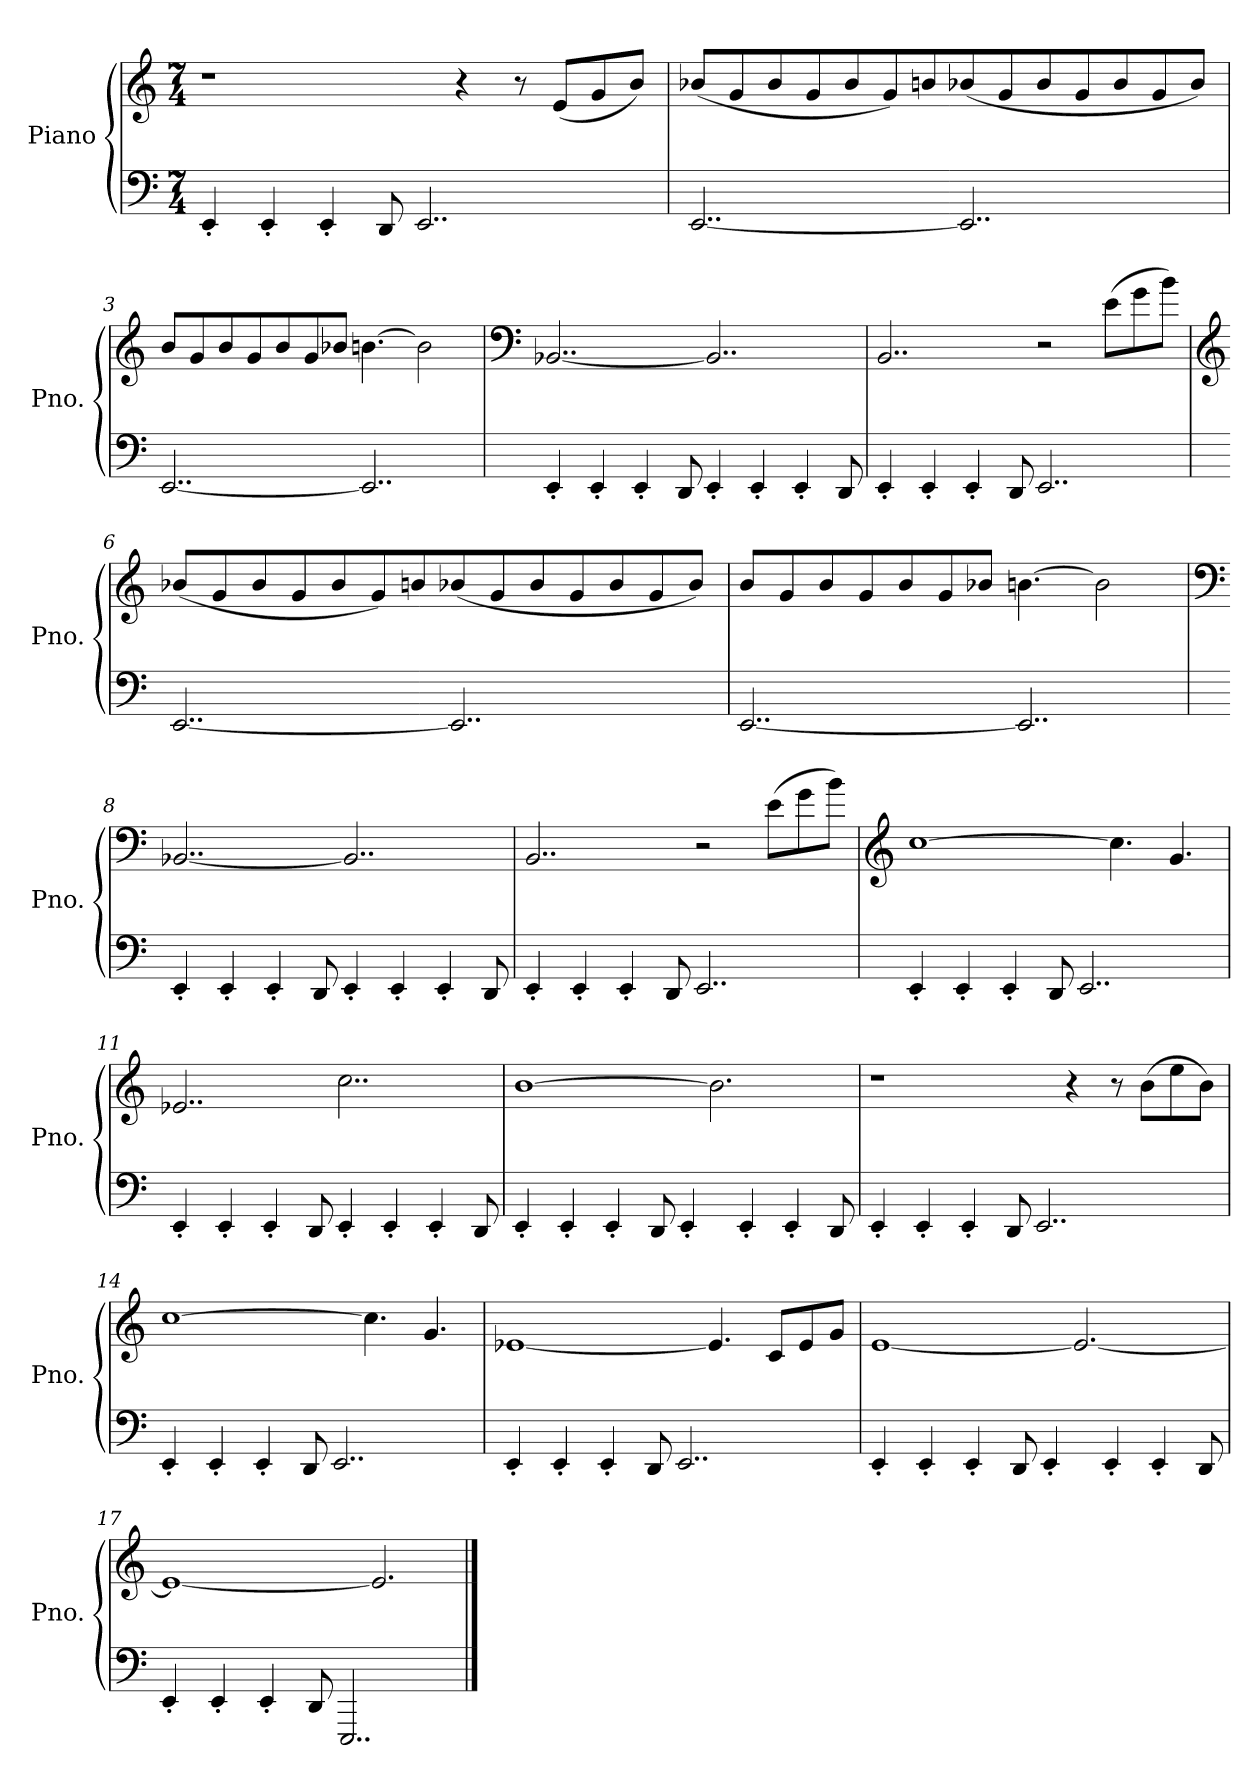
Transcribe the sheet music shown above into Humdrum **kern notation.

**kern	**kern
*part1	*part1
*staff2	*staff1
*I"Piano	*
*I'Pno.	*
*clefF4	*clefG2
*k[]	*k[]
*M7/4	*M7/4
*MM150	*MM150
=1	=1
4EE'/	1r
4EE'/	.
4EE'/	.
8DD/	.
2..EE/	.
.	4r
.	8r
.	(8e/L
.	8g/
.	8b/J)
=2	=2
[2..EE/	(8b-X/L
.	8g/
.	8b-/
.	8g/
.	8b-/
.	8g/)
.	8bn/
2..EE/]	(8b-X/
.	8g/
.	8b-/
.	8g/
.	8b-/
.	8g/
.	8b-/J)
=3	=3
[2..EE/	8b/L
.	8g/
.	8b/
.	8g/
.	8b/
.	8g/
.	8b-X/J
2..EE/]	[4.bn\
.	2b\]
!!LO:LB:g=z
=4	=4
*	*clefF4
4EE'/	[2..BB-X/
4EE'/	.
4EE'/	.
8DD/	.
4EE'/	2..BB-/]
4EE'/	.
4EE'/	.
8DD/	.
=5	=5
4EE'/	2..BB/
4EE'/	.
4EE'/	.
8DD/	.
2..EE/	2r
.	(8e\L
.	8g\
.	8b\J)
=6	=6
*	*clefG2
[2..EE/	(8b-X/L
.	8g/
.	8b-/
.	8g/
.	8b-/
.	8g/)
.	8bn/
2..EE/]	(8b-X/
.	8g/
.	8b-/
.	8g/
.	8b-/
.	8g/
.	8b-/J)
!!LO:LB:g=z
=7	=7
[2..EE/	8b/L
.	8g/
.	8b/
.	8g/
.	8b/
.	8g/
.	8b-X/J
2..EE/]	[4.bn\
.	2b\]
=8	=8
*	*clefF4
4EE'/	[2..BB-X/
4EE'/	.
4EE'/	.
8DD/	.
4EE'/	2..BB-/]
4EE'/	.
4EE'/	.
8DD/	.
=9	=9
4EE'/	2..BB/
4EE'/	.
4EE'/	.
8DD/	.
2..EE/	2r
.	(8e\L
.	8g\
.	8b\J)
=10	=10
*	*clefG2
4EE'/	[1cc
4EE'/	.
4EE'/	.
8DD/	.
2..EE/	.
.	4.cc\]
.	4.g/
!!LO:LB:g=z
=11	=11
4EE'/	2..e-X/
4EE'/	.
4EE'/	.
8DD/	.
4EE'/	2..cc\
4EE'/	.
4EE'/	.
8DD/	.
=12	=12
4EE'/	[1b
4EE'/	.
4EE'/	.
8DD/	.
4EE'/	.
.	2.b\]
4EE'/	.
4EE'/	.
8DD/	.
=13	=13
4EE'/	1r
4EE'/	.
4EE'/	.
8DD/	.
2..EE/	.
.	4r
.	8r
.	(8b\L
.	8ee\
.	8b\J)
=14	=14
4EE'/	[1cc
4EE'/	.
4EE'/	.
8DD/	.
2..EE/	.
.	4.cc\]
.	4.g/
!!LO:LB:g=z
=15	=15
4EE'/	[1e-X
4EE'/	.
4EE'/	.
8DD/	.
2..EE/	.
.	4.e-/]
.	8c/L
.	8e-/
.	8g/J
=16	=16
4EE'/	[1e
4EE'/	.
4EE'/	.
8DD/	.
4EE'/	.
.	2.e/_
4EE'/	.
4EE'/	.
8DD/	.
=17	=17
4EE'/	1e_
4EE'/	.
4EE'/	.
8DD/	.
2..EEE/	.
.	2.e/]
==	==
*-	*-
